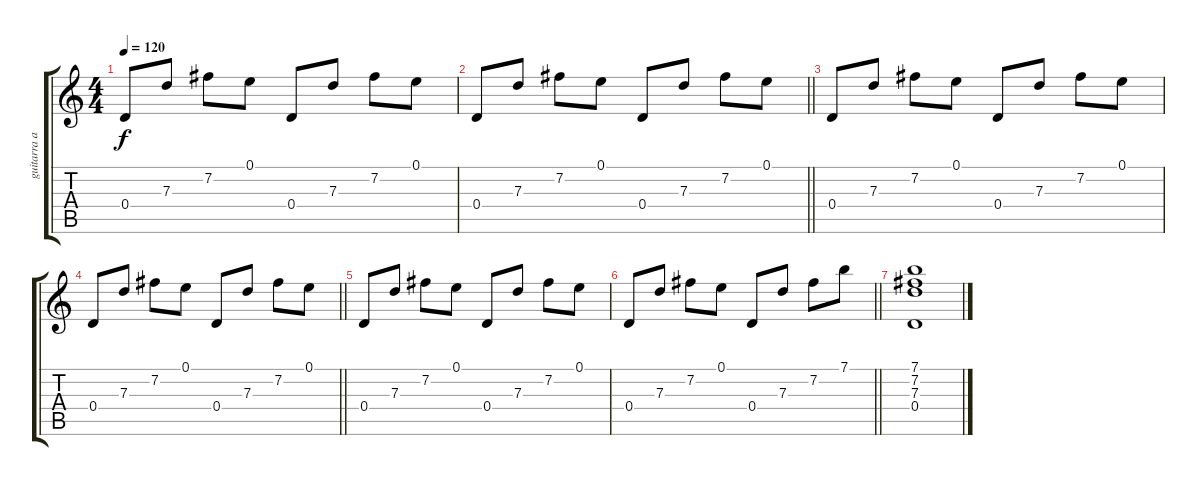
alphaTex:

\track ("guitarra acustica" "guitarra a") {instrument acousticguitarsteel}
\staff {score tabs}
\tuning (E4 B3 G3 D3 A2 E2) {hide}
\ts (4 4)
\tempo 120
\clef g2
\ks c
0.4.8{dy f} 7.3.8 7.2.8 0.1.8 0.4.8 7.3.8 7.2.8 0.1.8 |
\barLineRight lightlight
0.4.8 7.3.8 7.2.8 0.1.8 0.4.8 7.3.8 7.2.8 0.1.8 |
0.4.8 7.3.8 7.2.8 0.1.8 0.4.8 7.3.8 7.2.8 0.1.8 |
\barLineRight lightlight
0.4.8 7.3.8 7.2.8 0.1.8 0.4.8 7.3.8 7.2.8 0.1.8 |
0.4.8 7.3.8 7.2.8 0.1.8 0.4.8 7.3.8 7.2.8 0.1.8 |
\barLineRight lightlight
0.4.8 7.3.8 7.2.8 0.1.8 0.4.8 7.3.8 7.2.8 7.1.8 |
(7.1 7.2 7.3 0.4).1
